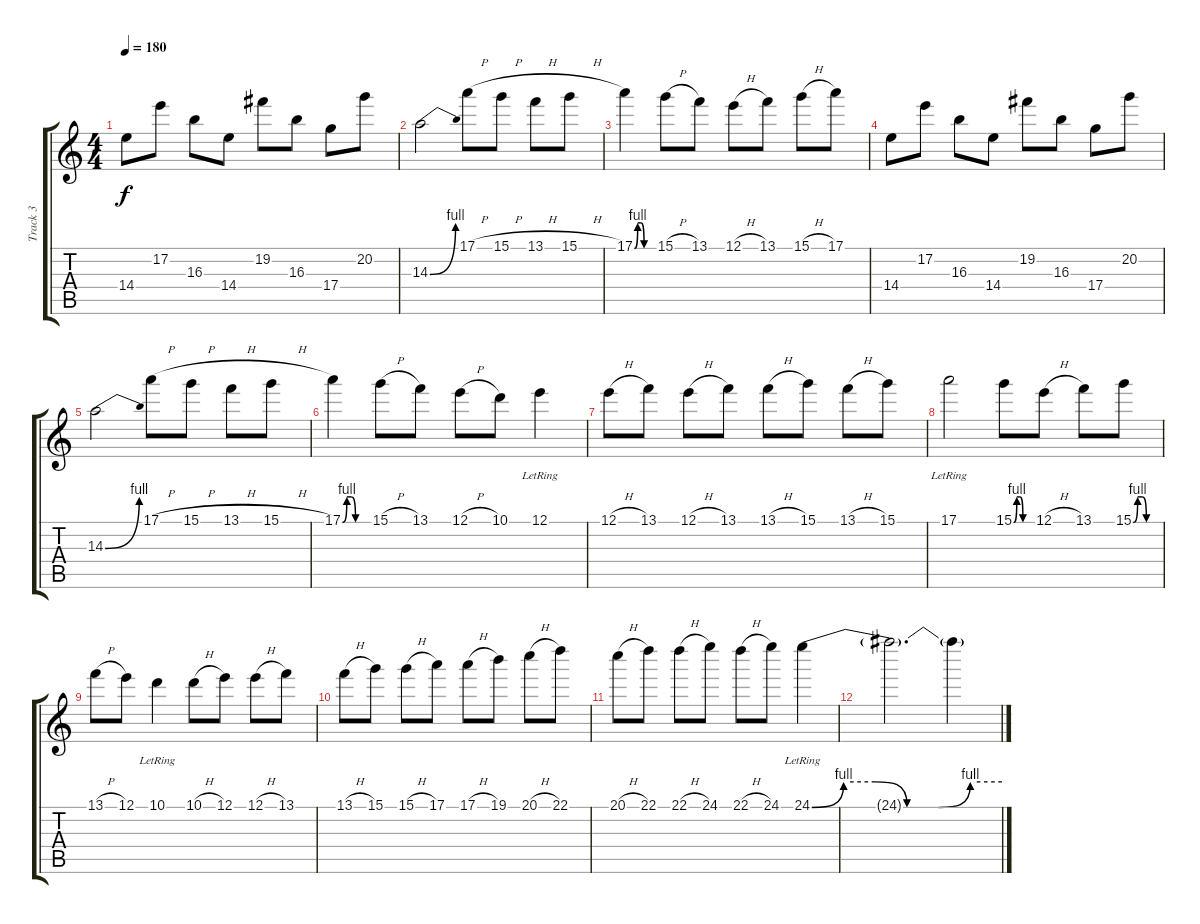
\track ("Track 3" "Track 3") {instrument distortionguitar}
\staff {score tabs}
\tuning (E4 B3 G3 D3 A2 E2) {hide}
\ts (4 4)
\tempo 180
\clef g2
\ks c
14.4.8{dy f} 17.2.8 16.3.8 14.4.8 19.2.8 16.3.8 17.4.8 20.2.8 |
14.3{be (bend 0 0 60 4)}.2 17.1{h}.8 15.1{h}.8 13.1{h}.8 15.1{h}.8 |
17.1{be (custom 0 0 10 4 20 4 30 0 60 0)}.4 15.1{h}.8 13.1.8 12.1{h}.8 13.1.8 15.1{h}.8 17.1.8 |
14.4.8 17.2.8 16.3.8 14.4.8 19.2.8 16.3.8 17.4.8 20.2.8 |
14.3{be (bend 0 0 60 4)}.2 17.1{h}.8 15.1{h}.8 13.1{h}.8 15.1{h}.8 |
17.1{be (custom 0 0 10 4 20 4 30 0 60 0)}.4 15.1{h}.8 13.1.8 12.1{h}.8 10.1.8 12.1{lr}.4 |
12.1{h}.8 13.1.8 12.1{h}.8 13.1.8 13.1{h}.8 15.1.8 13.1{h}.8 15.1.8 |
17.1{lr}.2 15.1{be (custom 0 0 10 4 20 4 30 0 60 0)}.8 12.1{h}.8 13.1.8 15.1{be (custom 0 0 10 4 20 4 30 0 60 0)}.8 |
13.1{h}.8 12.1.8 10.1{lr}.4 10.1{h}.8 12.1.8 12.1{h}.8 13.1.8 |
13.1{h}.8 15.1.8 15.1{h}.8 17.1.8 17.1{h}.8 19.1.8 20.1{h}.8 22.1.8 |
20.1{h}.8 22.1.8 22.1{h}.8 24.1.8 22.1{h}.8 24.1.8 24.1{be (custom 0 0 10 4 20 4 30 0 40 0 50 4 60 4) lr}.4 |
24.1{t}.2{d} 24.1{t}.4
